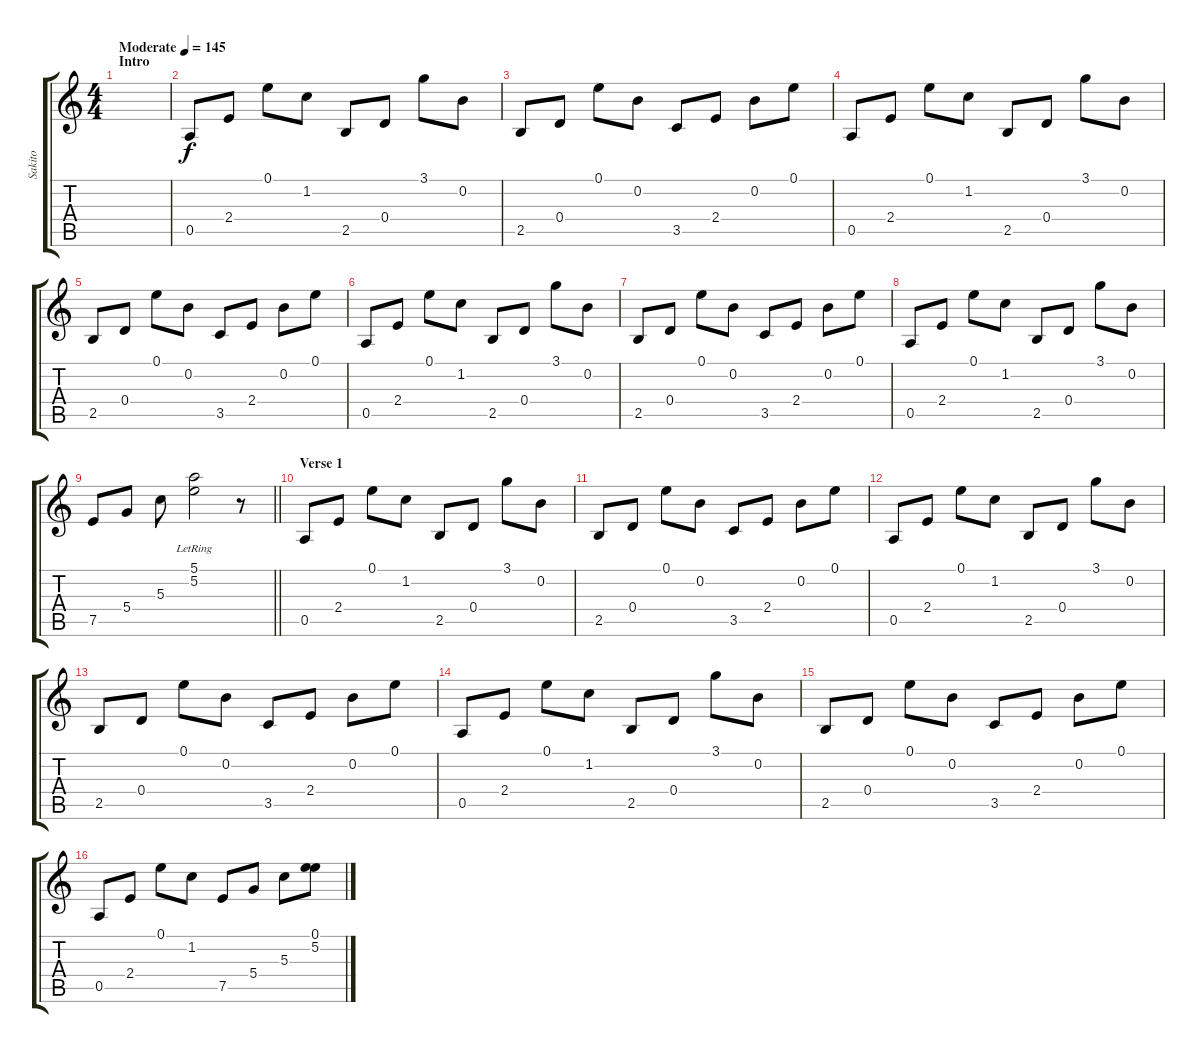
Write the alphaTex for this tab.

\track ("Sakito" "Sakito") {instrument overdrivenguitar}
\staff {score tabs}
\tuning (E4 B3 G3 D3 A2 E2) {hide}
\ts (4 4)
\section ("" "Intro")
\tempo (145 "Moderate")
\clef g2
\ks c
|
0.5.8{instrument electricguitarclean} 2.4.8 0.1.8 1.2.8 2.5.8 0.4.8 3.1.8 0.2.8 |
2.5.8 0.4.8 0.1.8 0.2.8 3.5.8 2.4.8 0.2.8 0.1.8 |
0.5.8 2.4.8 0.1.8 1.2.8 2.5.8 0.4.8 3.1.8 0.2.8 |
2.5.8 0.4.8 0.1.8 0.2.8 3.5.8 2.4.8 0.2.8 0.1.8 |
0.5.8 2.4.8 0.1.8 1.2.8 2.5.8 0.4.8 3.1.8 0.2.8 |
2.5.8 0.4.8 0.1.8 0.2.8 3.5.8 2.4.8 0.2.8 0.1.8 |
0.5.8 2.4.8 0.1.8 1.2.8 2.5.8 0.4.8 3.1.8 0.2.8 |
\barLineRight lightlight
7.5.8 5.4.8 5.3.8 (5.1{lr} 5.2{lr}).2 r.8 |
\section ("" "Verse 1")
0.5.8 2.4.8 0.1.8 1.2.8 2.5.8 0.4.8 3.1.8 0.2.8 |
2.5.8 0.4.8 0.1.8 0.2.8 3.5.8 2.4.8 0.2.8 0.1.8 |
0.5.8 2.4.8 0.1.8 1.2.8 2.5.8 0.4.8 3.1.8 0.2.8 |
2.5.8 0.4.8 0.1.8 0.2.8 3.5.8 2.4.8 0.2.8 0.1.8 |
0.5.8 2.4.8 0.1.8 1.2.8 2.5.8 0.4.8 3.1.8 0.2.8 |
2.5.8 0.4.8 0.1.8 0.2.8 3.5.8 2.4.8 0.2.8 0.1.8 |
0.5.8 2.4.8 0.1.8 1.2.8 7.5.8 5.4.8 5.3.8 (0.1 5.2).8
